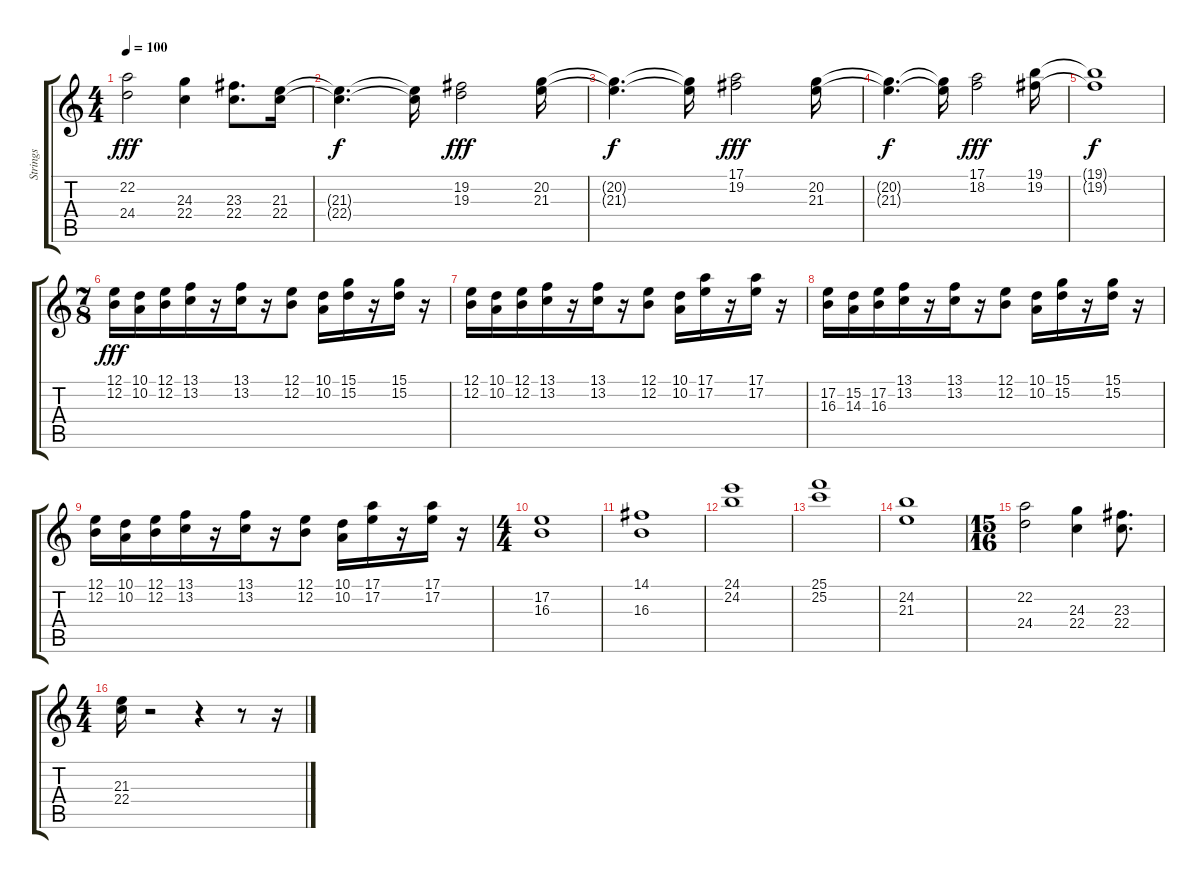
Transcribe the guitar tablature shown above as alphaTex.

\track ("Strings" "Strings") {instrument stringensemble1}
\staff {score tabs}
\tuning (E4 B3 G3 D3 A2 E2) {hide}
\ts (4 4)
\tempo 100
\clef g2
\ks c
(22.2 24.4).2{dy fff} (24.3 22.4).4 (23.3 22.4).8{d} (21.3 22.4).16 |
(21.3{t} 22.4{t}).4{d dy f} (21.3{t} 22.4{t}).16 (19.2 19.3).2{dy fff} (20.2 21.3).16 |
(20.2{t} 21.3{t}).4{d dy f} (20.2{t} 21.3{t}).16 (17.1 19.2).2{dy fff} (20.2 21.3).16 |
(20.2{t} 21.3{t}).4{d dy f} (20.2{t} 21.3{t}).16 (17.1 18.2).2{dy fff} (19.1 19.2).16 |
(19.1{t} 19.2{t}).1{dy f} |
\ts (7 8)
(12.1 12.2).16{dy fff} (10.1 10.2).16 (12.1 12.2).16 (13.1 13.2).16 r.16 (13.1 13.2).16 r.16 (12.1 12.2).8 (10.1 10.2).16 (15.1 15.2).16 r.16 (15.1 15.2).16 r.16 |
(12.1 12.2).16 (10.1 10.2).16 (12.1 12.2).16 (13.1 13.2).16 r.16 (13.1 13.2).16 r.16 (12.1 12.2).8 (10.1 10.2).16 (17.1 17.2).16 r.16 (17.1 17.2).16 r.16 |
(17.2 16.3).16 (15.2 14.3).16 (17.2 16.3).16 (13.1 13.2).16 r.16 (13.1 13.2).16 r.16 (12.1 12.2).8 (10.1 10.2).16 (15.1 15.2).16 r.16 (15.1 15.2).16 r.16 |
(12.1 12.2).16 (10.1 10.2).16 (12.1 12.2).16 (13.1 13.2).16 r.16 (13.1 13.2).16 r.16 (12.1 12.2).8 (10.1 10.2).16 (17.1 17.2).16 r.16 (17.1 17.2).16 r.16 |
\ts (4 4)
(17.2 16.3).1 |
(14.1 16.3).1 |
(24.1 24.2).1 |
(25.1 25.2).1 |
(24.2 21.3).1 |
\ts (15 16)
(22.2 24.4).2 (24.3 22.4).4 (23.3 22.4).8{d} |
\ts (4 4)
(21.3 22.4).16 r.2 r.4 r.8 r.16
